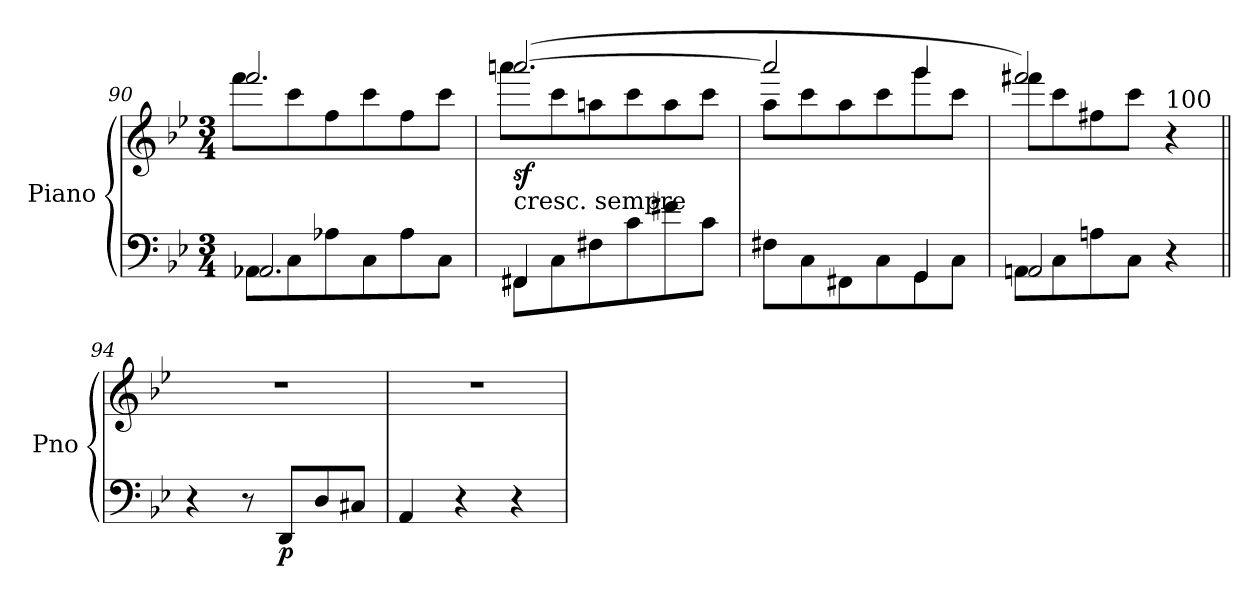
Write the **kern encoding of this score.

**kern	**kern	**dynam
*part1	*part1	*part1
*staff2	*staff1	*staff1/2
*I"Piano	*	*
*I'Pno	*	*
*clefF4	*clefG2	*
*k[b-e-]	*k[b-e-]	*
*B-:	*B-:	*
*M3/4	*M3/4	*
=90	=90	=90
*^	*^	*
8AA-X\L	2.AA-/	2.fff/	8fff\L	.
8C\	.	.	8ccc\	.
8A-X\	.	.	8ff\	.
8C\	.	.	8ccc\	.
8A-\	.	.	8ff\	.
8C\J	.	.	8ccc\J	.
=91	=91	=91	=91	=91
!	!	!LO:TX:b:t=cresc. sempre	!	!
!	!	!	!	!LO:DY:b
8FF#\L	4FF#X/	([2.aaan/	8aaa\L	sf
8C\	.	.	8ccc\	.
8F#X\	2ryy	.	8aan\	.
8c\	.	.	8ccc\	.
8f#X\	.	.	8aa\	.
8c\J	.	.	8ccc\J	.
!!LO:LB:g=z	!!
=92	=92	=92	=92	=92
8F#X\L	2ryy	2aaa/]	8aa\L	.
8C\	.	.	8ccc\	.
8FF#X\	.	.	8aa\	.
8C\	.	.	8ccc\	.
8GG\	4GG/	4ggg/	8ggg\	.
8C\J	.	.	8ccc\J	.
=93	=93	=93	=93	=93
8AA\L	2AAn/	2fff#X/)	8fff#\L	.
8C\	.	.	8ccc\	.
8An\	.	.	8ff#X\	.
8C\J	.	.	8ccc\J	.
!	!	!LO:TX:a:t=100	!	!
4r	4ryy	4r	4ryy	.
=94||	=94||	=94||	=94||	=94||
!	!	!LO:TX:a:t=356	!	!
*v	*v	*	*	*
*	*v	*v	*
4r	2.r	.
8r	.	.
!	!	!LO:DY:b=2
8DD/L	.	p
8D/	.	.
8C#X/J	.	.
=95	=95	=95
4AA/	2.r	.
4r	.	.
4r	.	.
=	=	=
*-	*-	*-
